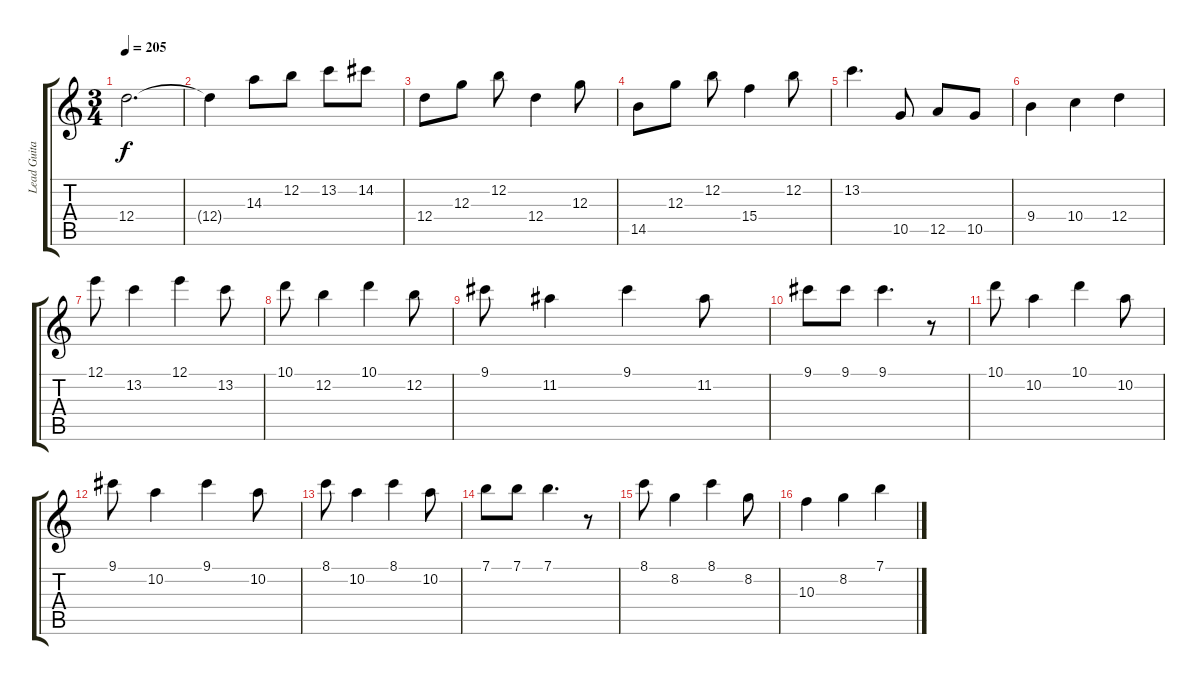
\track ("Lead Guitar 2" "Lead Guita") {instrument overdrivenguitar}
\staff {score tabs}
\tuning (E4 B3 G3 D3 A2 E2) {hide}
\ts (3 4)
\tempo 205
\clef g2
\ks c
12.4.2{d dy f} |
12.4{t}.4 14.3.8 12.2.8 13.2.8 14.2.8 |
12.4.8 12.3.8 12.2.8 12.4.4 12.3.8 |
14.5.8 12.3.8 12.2.8 15.4.4 12.2.8 |
13.2.4{d} 10.5.8 12.5.8 10.5.8 |
9.4.4 10.4.4 12.4.4 |
12.1.8 13.2.4 12.1.4 13.2.8 |
10.1.8 12.2.4 10.1.4 12.2.8 |
9.1.8 11.2.4 9.1.4 11.2.8 |
9.1.8 9.1.8 9.1.4{d} r.8 |
10.1.8 10.2.4 10.1.4 10.2.8 |
9.1.8 10.2.4 9.1.4 10.2.8 |
8.1.8 10.2.4 8.1.4 10.2.8 |
7.1.8 7.1.8 7.1.4{d} r.8 |
8.1.8 8.2.4 8.1.4 8.2.8 |
10.3.4 8.2.4 7.1.4
